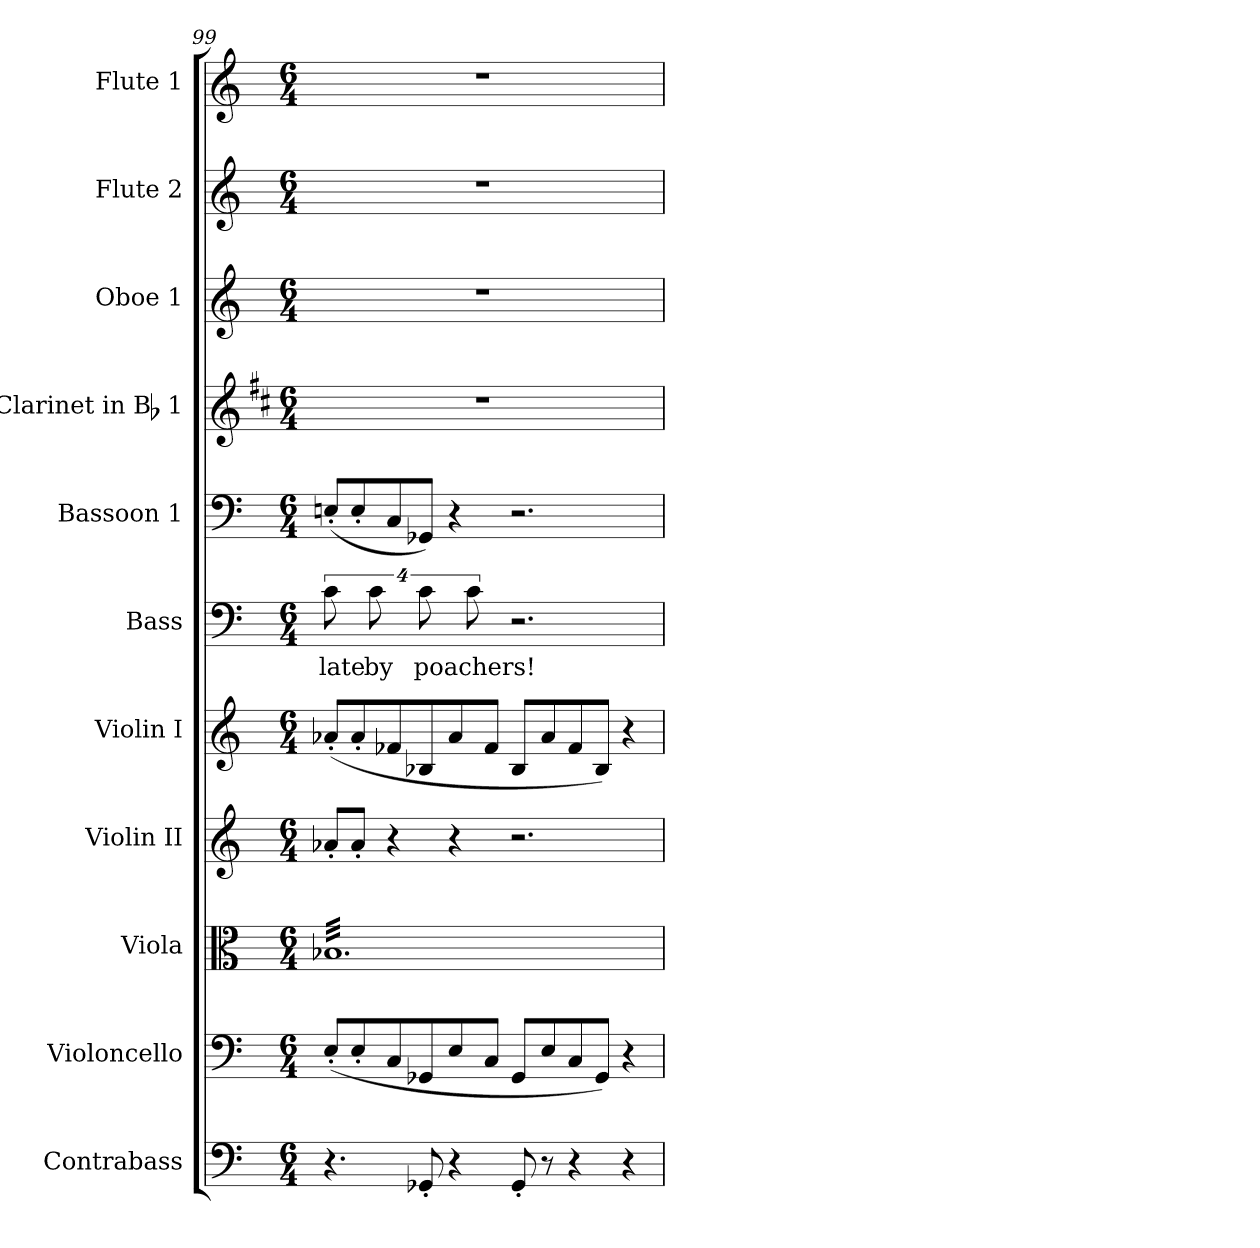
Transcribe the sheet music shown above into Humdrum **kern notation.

**kern	**kern	**kern	**kern	**kern	**kern	**text	**kern	**kern	**kern	**kern	**kern
*part11	*part10	*part9	*part8	*part7	*part6	*part6	*part5	*part4	*part3	*part2	*part1
*staff11	*staff10	*staff9	*staff8	*staff7	*staff6	*staff6	*staff5	*staff4	*staff3	*staff2	*staff1
*I"Contrabass	*I"Violoncello	*I"Viola	*I"Violin II	*I"Violin I	*I"Bass	*	*I"Bassoon 1	*I"Clarinet in Bb 1	*I"Oboe 1	*I"Flute 2	*I"Flute 1
*I'Cb.	*I'Vc.	*I'Vla.	*I'Vln. II	*I'Vln. I	*I'B.	*	*I'Bsn. 1	*I'Cl. 1	*I'Ob. 1	*I'Fl. 2	*I'Fl. 1
*clefF4	*clefF4	*clefC3	*clefG2	*clefG2	*clefF4	*	*clefF4	*clefG2	*clefG2	*clefG2	*clefG2
*ITrd7c12	*	*	*	*	*	*	*	*ITrd1c2	*	*	*
*k[]	*k[]	*k[]	*k[]	*k[]	*k[]	*	*k[]	*k[]	*k[]	*k[]	*k[]
*C:	*C:	*C:	*C:	*C:	*C:	*	*C:	*C:	*C:	*C:	*C:
*M6/4	*M6/4	*M6/4	*M6/4	*M6/4	*M6/4	*	*M6/4	*M6/4	*M6/4	*M6/4	*M6/4
=99	=99	=99	=99	=99	=99	=99	=99	=99	=99	=99	=99
!	!	!	!	!	!	!LO:LY:b:color=#000000	!	!LO:N:vis=1	!LO:N:vis=1	!LO:N:vis=1	!LO:N:vis=1
*	*	*tremolo	*	*	*	*	*	*	*	*	*
4.r	(8E'i/L	32B-XiLLL	8a-X'i/L	(8a-X'i/L	16%3ci\	late	(8En'i/L	1.r	1.r	1.r	1.r
.	.	32B-Xi	.	.	.	.	.	.	.	.	.
.	.	32B-Xi	.	.	.	.	.	.	.	.	.
.	.	32B-Xi	.	.	.	.	.	.	.	.	.
.	8E'i/	32B-Xi	8a-'i/J	8a-'i/	.	.	8E'i/	.	.	.	.
.	.	32B-Xi	.	.	.	.	.	.	.	.	.
!	!	!	!	!	!	!LO:LY:b:color=#000000	!	!	!	!	!
.	.	32B-Xi	.	.	16%3ci\	by	.	.	.	.	.
.	.	32B-Xi	.	.	.	.	.	.	.	.	.
.	8Ci/	32B-Xi	4r	8f-Xi/	.	.	8Ci/	.	.	.	.
.	.	32B-Xi	.	.	.	.	.	.	.	.	.
.	.	32B-Xi	.	.	.	.	.	.	.	.	.
.	.	32B-Xi	.	.	.	.	.	.	.	.	.
!	!	!	!	!	!	!LO:LY:b:color=#000000	!	!	!	!	!
8GGG-X'i/	8GG-Xi/	32B-Xi	.	8B-Xi/	16%3ci\	poachers!	8GG-Xi/J)	.	.	.	.
.	.	32B-Xi	.	.	.	.	.	.	.	.	.
.	.	32B-Xi	.	.	.	.	.	.	.	.	.
.	.	32B-Xi	.	.	.	.	.	.	.	.	.
4r	8Ei/	32B-Xi	4r	8a-i/	.	.	4r	.	.	.	.
.	.	32B-Xi	.	.	.	.	.	.	.	.	.
.	.	32B-Xi	.	.	16%3ci\	.	.	.	.	.	.
.	.	32B-Xi	.	.	.	.	.	.	.	.	.
.	8Ci/J	32B-Xi	.	8f-i/J	.	.	.	.	.	.	.
.	.	32B-Xi	.	.	.	.	.	.	.	.	.
.	.	32B-Xi	.	.	.	.	.	.	.	.	.
.	.	32B-Xi	.	.	.	.	.	.	.	.	.
8GGG-'i/	8GG-i/L	32B-Xi	2.r	8B-i/L	2.r	.	2.r	.	.	.	.
.	.	32B-Xi	.	.	.	.	.	.	.	.	.
.	.	32B-Xi	.	.	.	.	.	.	.	.	.
.	.	32B-Xi	.	.	.	.	.	.	.	.	.
8r	8Ei/	32B-Xi	.	8a-i/	.	.	.	.	.	.	.
.	.	32B-Xi	.	.	.	.	.	.	.	.	.
.	.	32B-Xi	.	.	.	.	.	.	.	.	.
.	.	32B-Xi	.	.	.	.	.	.	.	.	.
4r	8Ci/	32B-Xi	.	8f-i/	.	.	.	.	.	.	.
.	.	32B-Xi	.	.	.	.	.	.	.	.	.
.	.	32B-Xi	.	.	.	.	.	.	.	.	.
.	.	32B-Xi	.	.	.	.	.	.	.	.	.
.	8GG-i/J)	32B-Xi	.	8B-i/J)	.	.	.	.	.	.	.
.	.	32B-Xi	.	.	.	.	.	.	.	.	.
.	.	32B-Xi	.	.	.	.	.	.	.	.	.
.	.	32B-Xi	.	.	.	.	.	.	.	.	.
4r	4r	32B-Xi	.	4r	.	.	.	.	.	.	.
.	.	32B-Xi	.	.	.	.	.	.	.	.	.
.	.	32B-Xi	.	.	.	.	.	.	.	.	.
.	.	32B-Xi	.	.	.	.	.	.	.	.	.
.	.	32B-Xi	.	.	.	.	.	.	.	.	.
.	.	32B-Xi	.	.	.	.	.	.	.	.	.
.	.	32B-Xi	.	.	.	.	.	.	.	.	.
.	.	32B-XiJJJ	.	.	.	.	.	.	.	.	.
*	*	*Xtremolo	*	*	*	*	*	*	*	*	*
=	=	=	=	=	=	=	=	=	=	=	=
*-	*-	*-	*-	*-	*-	*-	*-	*-	*-	*-	*-
